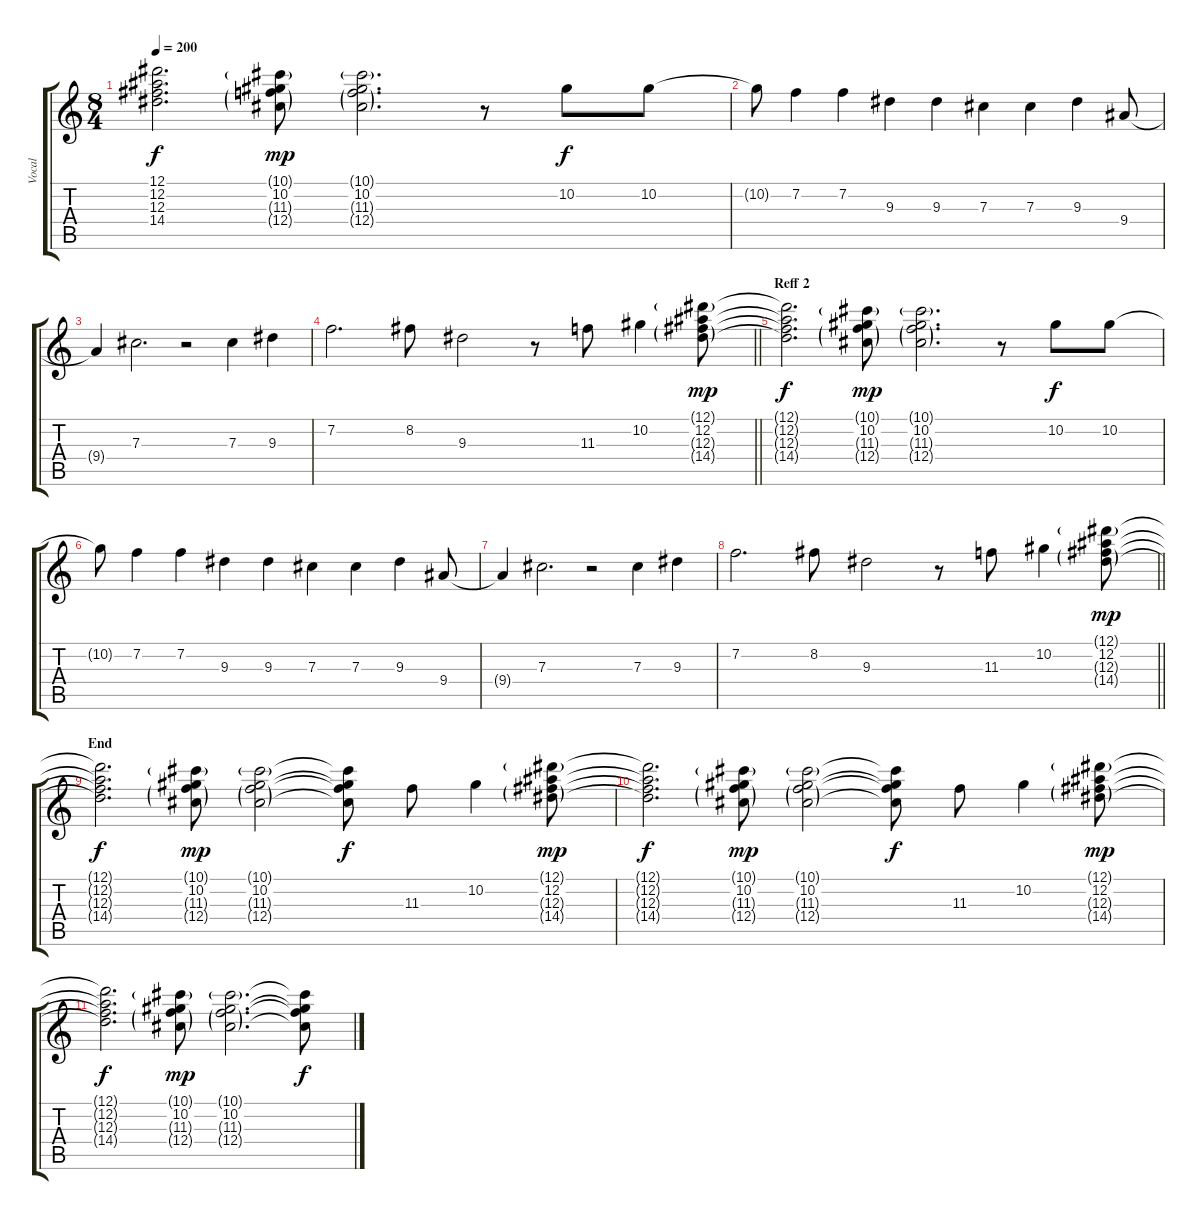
\track ("Vocal" "Vocal") {instrument acousticguitarsteel}
\staff {score tabs}
\tuning (Eb4 Bb3 Gb3 Db3 Ab2 Eb2) {hide}
\ts (8 4)
\tempo 200
\clef g2
\ks c
(12.1{t} 12.2{t} 12.3{t} 14.4{t}).2{d dy f} (10.1{g} 10.2 11.3{g} 12.4{g}).8{dy mp} (10.1{g} 10.2 11.3{g} 12.4{g}).2{d} r.8 10.2.8{dy f} 10.2.8 |
10.2{t}.8 7.2.4 7.2.4 9.3.4 9.3.4 7.3.4 7.3.4 9.3.4 9.4.8 |
9.4{t}.4 7.3.2{d} r.2 7.3.4 9.3.4 |
\barLineRight lightlight
7.2.2{d} 8.2.8 9.3.2 r.8 11.3.8 10.2.4 (12.1{g} 12.2 12.3{g} 14.4{g}).8{dy mp} |
\section ("" "Reff 2")
(12.1{t} 12.2{t} 12.3{t} 14.4{t}).2{d dy f} (10.1{g} 10.2 11.3{g} 12.4{g}).8{dy mp} (10.1{g} 10.2 11.3{g} 12.4{g}).2{d} r.8 10.2.8{dy f} 10.2.8 |
10.2{t}.8 7.2.4 7.2.4 9.3.4 9.3.4 7.3.4 7.3.4 9.3.4 9.4.8 |
9.4{t}.4 7.3.2{d} r.2 7.3.4 9.3.4 |
\barLineRight lightlight
7.2.2{d} 8.2.8 9.3.2 r.8 11.3.8 10.2.4 (12.1{g} 12.2 12.3{g} 14.4{g}).8{dy mp} |
\section ("" "End")
(12.1{t} 12.2{t} 12.3{t} 14.4{t}).2{d dy f} (10.1{g} 10.2 11.3{g} 12.4{g}).8{dy mp} (10.1{g} 10.2 11.3{g} 12.4{g}).2 (10.1{t} 10.2{t} 11.3{t} 12.4{t}).8{dy f} 11.3.8 10.2.4 (12.1{g} 12.2 12.3{g} 14.4{g}).8{dy mp} |
(12.1{t} 12.2{t} 12.3{t} 14.4{t}).2{d dy f} (10.1{g} 10.2 11.3{g} 12.4{g}).8{dy mp} (10.1{g} 10.2 11.3{g} 12.4{g}).2 (10.1{t} 10.2{t} 11.3{t} 12.4{t}).8{dy f} 11.3.8 10.2.4 (12.1{g} 12.2 12.3{g} 14.4{g}).8{dy mp} |
(12.1{t} 12.2{t} 12.3{t} 14.4{t}).2{d dy f} (10.1{g} 10.2 11.3{g} 12.4{g}).8{dy mp} (10.1{g} 10.2 11.3{g} 12.4{g}).2{d} (10.1{t} 10.2{t} 11.3{t} 12.4{t}).8{dy f}
